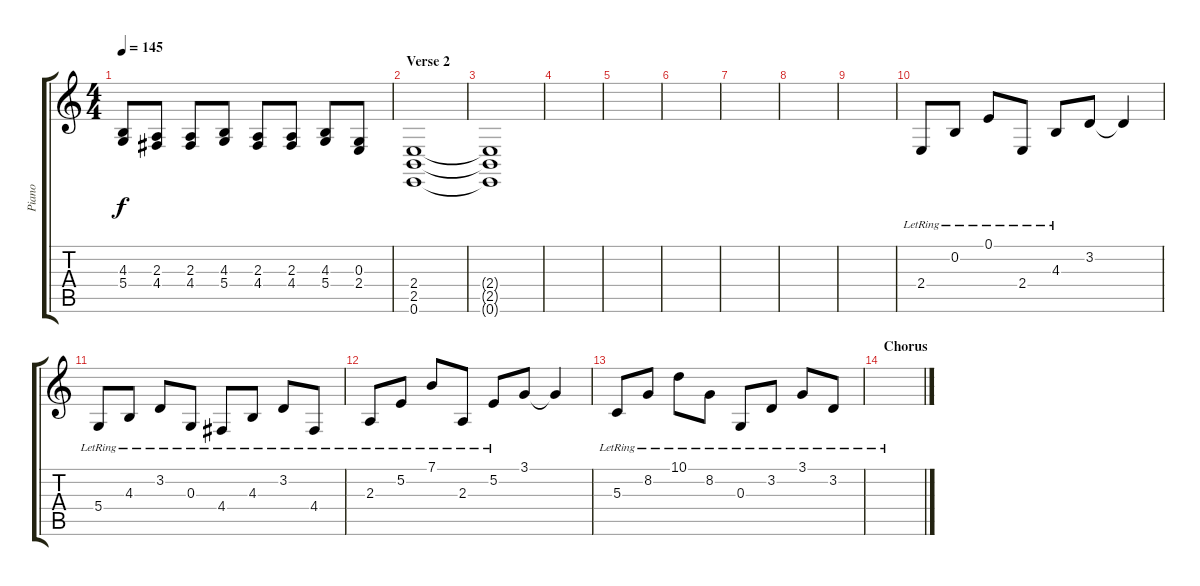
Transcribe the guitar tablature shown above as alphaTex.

\track ("Piano" "Piano") {instrument brightacousticpiano}
\staff {score tabs}
\tuning (E4 B3 G3 D3 A2 E2) {hide}
\ts (4 4)
\tempo 145
\clef g2
\ks c
(4.3 5.4).8{dy f} (2.3 4.4).8 (2.3 4.4).8 (4.3 5.4).8 (2.3 4.4).8 (2.3 4.4).8 (4.3 5.4).8 (0.3 2.4).8 |
\section ("" "Verse 2")
(2.4 2.5 0.6).1{volume 0} |
(2.4{t} 2.5{t} 0.6{t}).1 |
|
|
|
|
|
|
2.4{lr}.8{volume 16} 0.2{lr}.8 0.1{lr}.8 2.4{lr}.8 4.3{lr}.8 3.2.8 3.2{t}.4 |
5.4{lr}.8 4.3{lr}.8 3.2{lr}.8 0.3{lr}.8 4.4{lr}.8 4.3{lr}.8 3.2{lr}.8 4.4{lr}.8 |
2.3{lr}.8 5.2{lr}.8 7.1{lr}.8 2.3{lr}.8 5.2{lr}.8 3.1.8 3.1{t}.4 |
5.3{lr}.8 8.2{lr}.8 10.1{lr}.8 8.2{lr}.8 0.3{lr}.8 3.2{lr}.8 3.1{lr}.8 3.2{lr}.8 |
\section ("" "Chorus")
